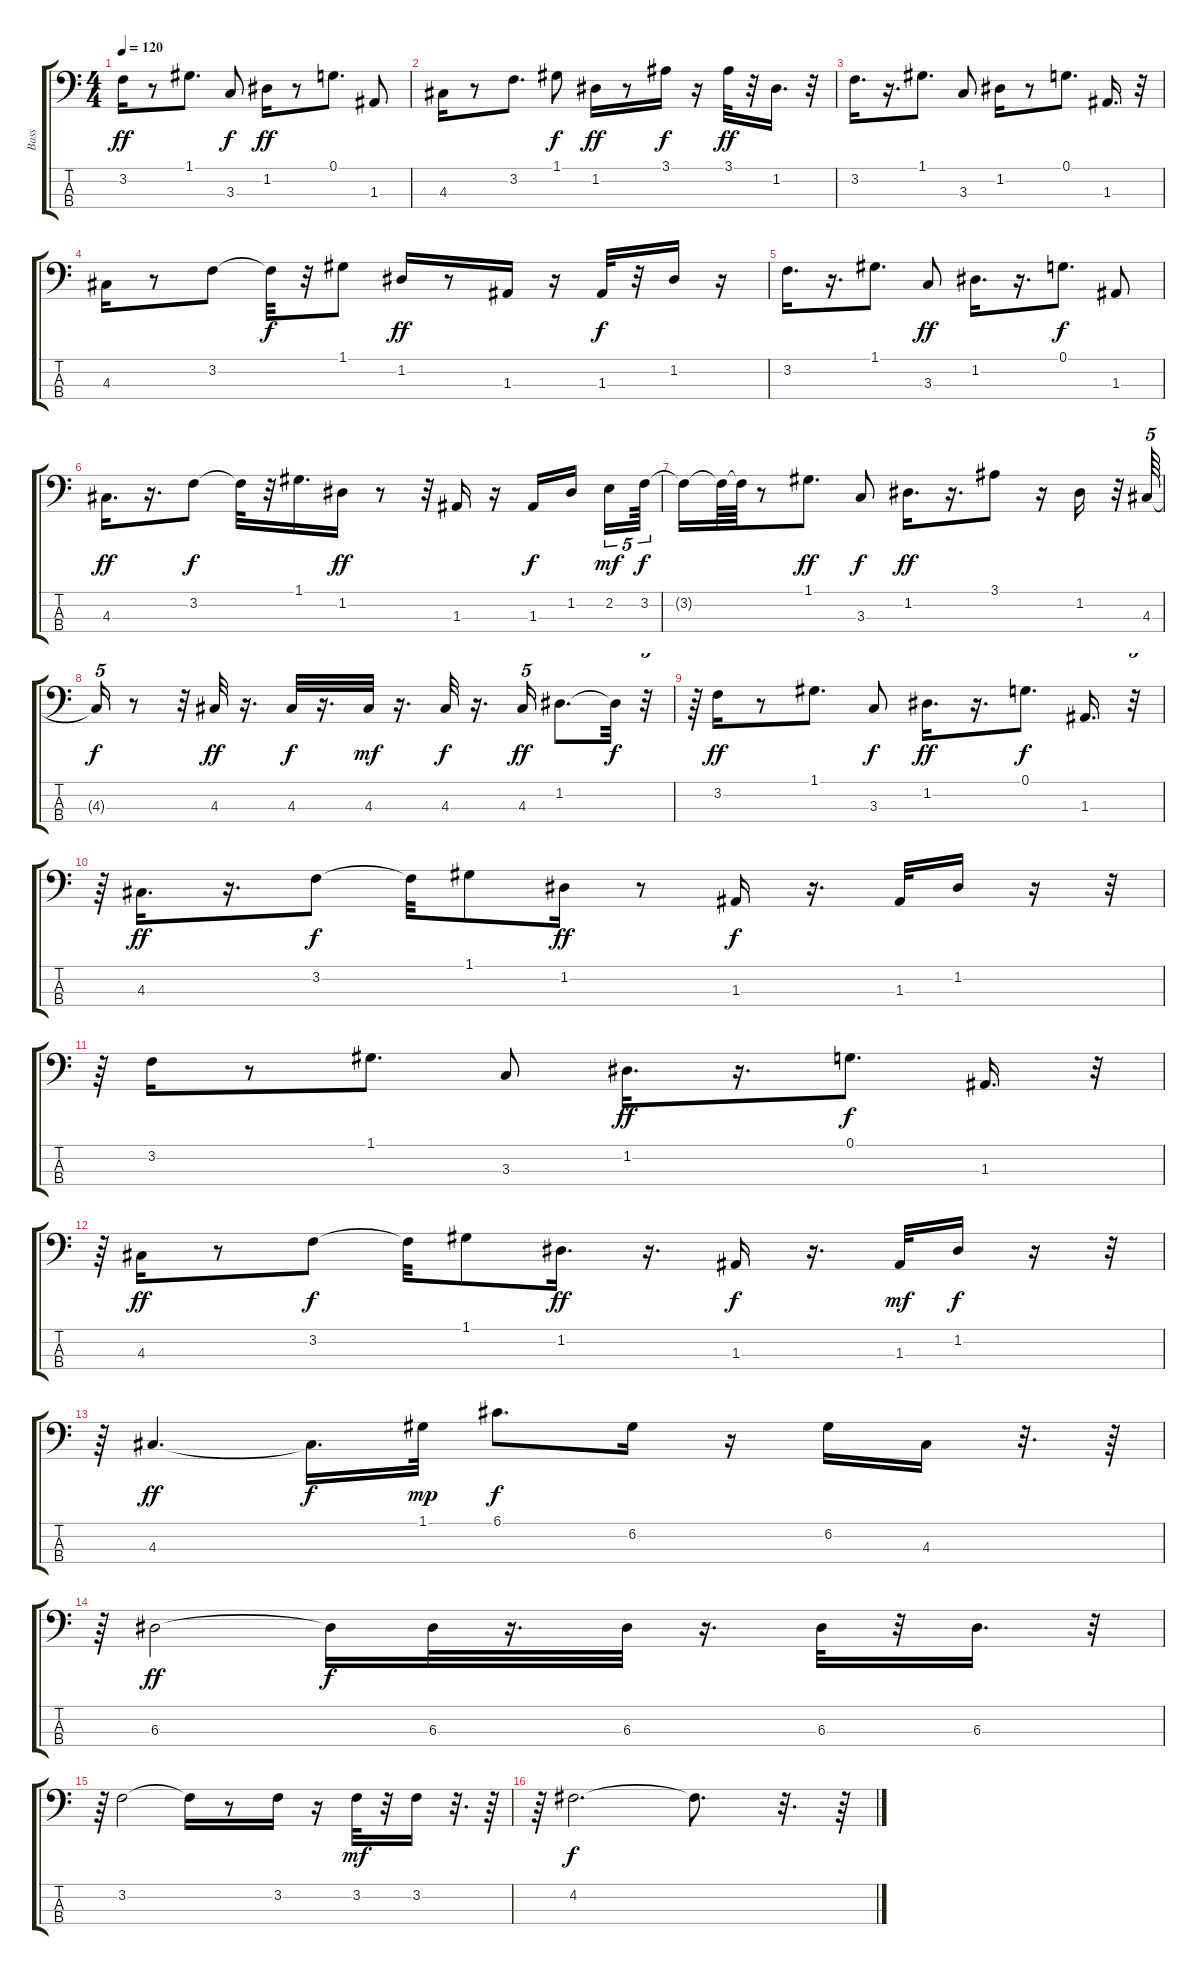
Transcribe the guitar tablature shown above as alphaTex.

\track ("Bass                                " "Bass      ") {instrument acousticbass}
\staff {score tabs}
\tuning (G2 D2 A1 E1) {hide}
\ts (4 4)
\tempo 120
\clef f4
\ks c
3.2.16{dy ff} r.8 1.1.8{d} 3.3.8{dy f} 1.2.16{dy ff} r.8 0.1.8{d} 1.3.8 |
4.3.16 r.8 3.2.8{d} 1.1.8{dy f} 1.2.16{dy ff} r.8 3.1.16{dy f} r.16 3.1.32{dy ff} r.32 1.2.16{d} r.32 |
3.2.16{d} r.16{d} 1.1.8{d} 3.3.8 1.2.16 r.8 0.1.8{d} 1.3.16{d} r.32 |
4.3.16 r.8 3.2.8 3.2{t}.32{dy f} r.32 1.1.8 1.2.16{dy ff} r.8 1.3.16 r.16 1.3.32{dy f} r.32 1.2.16 r.16 |
3.2.16{d} r.16{d} 1.1.8{d} 3.3.8{dy ff} 1.2.16{d} r.16{d} 0.1.8{d dy f} 1.3.8 |
4.3.16{d dy ff} r.16{d} 3.2.8{dy f} 3.2{t}.32 r.32 1.1.16{d} 1.2.16{dy ff} r.8 r.32 1.3.16 r.16 1.3.16{dy f} 1.2.16 2.2.16{tu (5 4) dy mf} 3.2.64{tu (5 4) dy f} |
3.2{t}.16 3.2{t}.64 3.2{t}.64 r.8 1.1.8{d dy ff} 3.3.8{dy f} 1.2.16{d dy ff} r.16{d} 3.1.8 r.16 1.2.16 r.32 4.3.64{tu (5 4)} |
4.3{t}.16{tu (5 4) dy f} r.8 r.32 4.3.32{dy ff} r.16{d} 4.3.32{dy f} r.16{d} 4.3.32{dy mf} r.16{d} 4.3.32{dy f} r.16{d} 4.3.16{tu (5 4) dy ff} 1.2.8{d} 1.2{t}.32{dy f} r.32{tu (5 4)} |
r.64 3.2.16{dy ff} r.8 1.1.8{d} 3.3.8{dy f} 1.2.16{d dy ff} r.16{d} 0.1.8{d dy f} 1.3.16{d} r.32{tu (5 4)} |
r.64 4.3.16{d dy ff} r.16{d} 3.2.8{dy f} 3.2{t}.32 1.1.8 1.2.16{dy ff} r.8 1.3.16{dy f} r.16{d} 1.3.32 1.2.16 r.16 r.32{tu (5 4)} |
r.64 3.2.16 r.8 1.1.8{d} 3.3.8 1.2.16{d dy ff} r.16{d} 0.1.8{d dy f} 1.3.16{d} r.32{tu (5 4)} |
r.64 4.3.16{dy ff} r.8 3.2.8{dy f} 3.2{t}.32 1.1.8 1.2.16{d dy ff} r.16{d} 1.3.16{dy f} r.16{d} 1.3.32{dy mf} 1.2.16{dy f} r.16 r.32{tu (5 4)} |
r.64 4.3.4{d dy ff} 4.3{t}.16{d dy f} 1.1.32{dy mp} 6.1.8{d dy f} 6.2.16 r.16 6.2.16 4.3.16 r.32{d} r.64 |
r.64 6.3.2{dy ff} 6.3{t}.16{dy f} 6.3.32 r.16{d} 6.3.32 r.16{d} 6.3.32 r.32 6.3.16{d} r.32{tu (5 4)} |
r.64 3.2.2 3.2{t}.16 r.8 3.2.16 r.16 3.2.32{dy mf} r.32 3.2.16 r.32{d} r.64 |
r.64 4.2.2{d dy f} 4.2{t}.8{d} r.32{d} r.64
